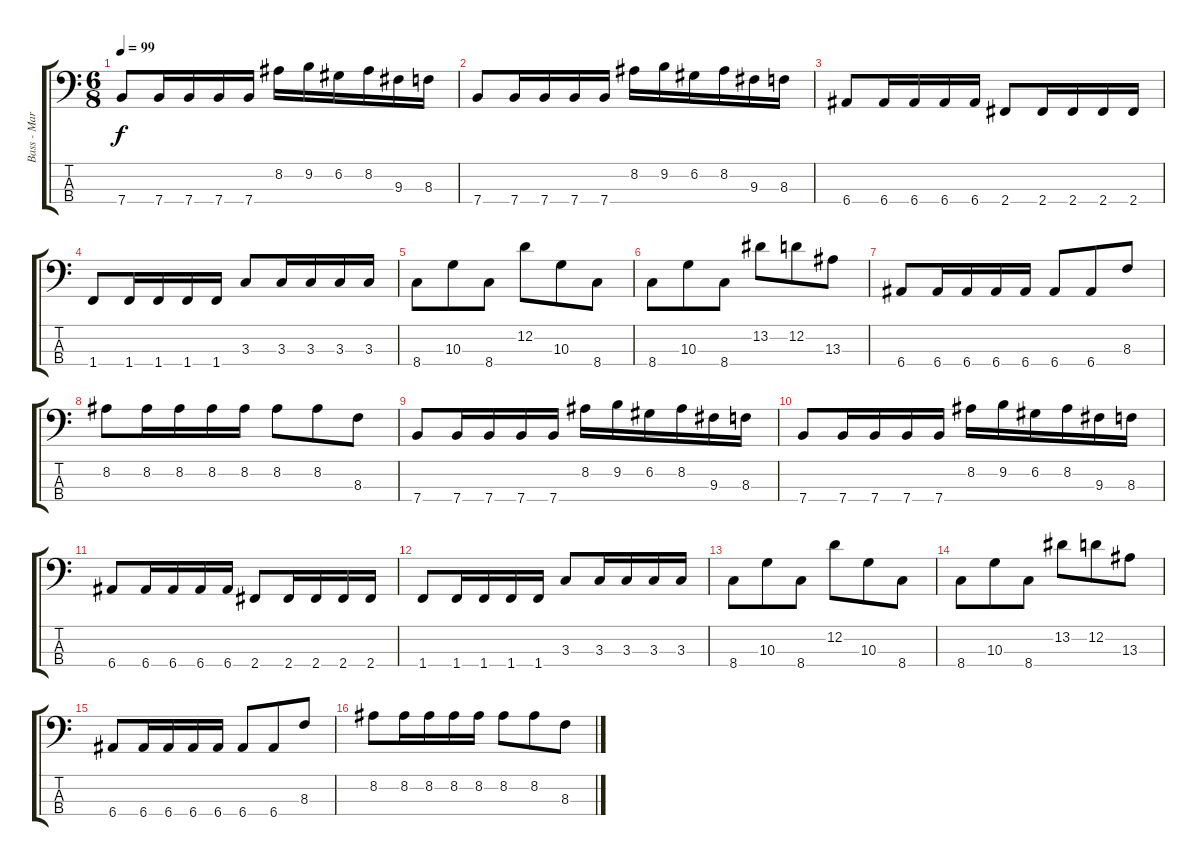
\track ("Bass - Martin Lopez" "Bass - Mar") {instrument electricbassfinger}
\staff {score tabs}
\tuning (G2 D2 A1 E1) {hide}
\ts (6 8)
\tempo 99
\clef f4
\ks c
7.4.8{dy f} 7.4.16 7.4.16 7.4.16 7.4.16 8.2.16 9.2.16 6.2.16 8.2.16 9.3.16 8.3.16 |
7.4.8 7.4.16 7.4.16 7.4.16 7.4.16 8.2.16 9.2.16 6.2.16 8.2.16 9.3.16 8.3.16 |
6.4.8 6.4.16 6.4.16 6.4.16 6.4.16 2.4.8 2.4.16 2.4.16 2.4.16 2.4.16 |
1.4.8 1.4.16 1.4.16 1.4.16 1.4.16 3.3.8 3.3.16 3.3.16 3.3.16 3.3.16 |
8.4.8 10.3.8 8.4.8 12.2.8 10.3.8 8.4.8 |
8.4.8 10.3.8 8.4.8 13.2.8 12.2.8 13.3.8 |
6.4.8 6.4.16 6.4.16 6.4.16 6.4.16 6.4.8 6.4.8 8.3.8 |
8.2.8 8.2.16 8.2.16 8.2.16 8.2.16 8.2.8 8.2.8 8.3.8 |
7.4.8 7.4.16 7.4.16 7.4.16 7.4.16 8.2.16 9.2.16 6.2.16 8.2.16 9.3.16 8.3.16 |
7.4.8 7.4.16 7.4.16 7.4.16 7.4.16 8.2.16 9.2.16 6.2.16 8.2.16 9.3.16 8.3.16 |
6.4.8 6.4.16 6.4.16 6.4.16 6.4.16 2.4.8 2.4.16 2.4.16 2.4.16 2.4.16 |
1.4.8 1.4.16 1.4.16 1.4.16 1.4.16 3.3.8 3.3.16 3.3.16 3.3.16 3.3.16 |
8.4.8 10.3.8 8.4.8 12.2.8 10.3.8 8.4.8 |
8.4.8 10.3.8 8.4.8 13.2.8 12.2.8 13.3.8 |
6.4.8 6.4.16 6.4.16 6.4.16 6.4.16 6.4.8 6.4.8 8.3.8 |
8.2.8 8.2.16 8.2.16 8.2.16 8.2.16 8.2.8 8.2.8 8.3.8
